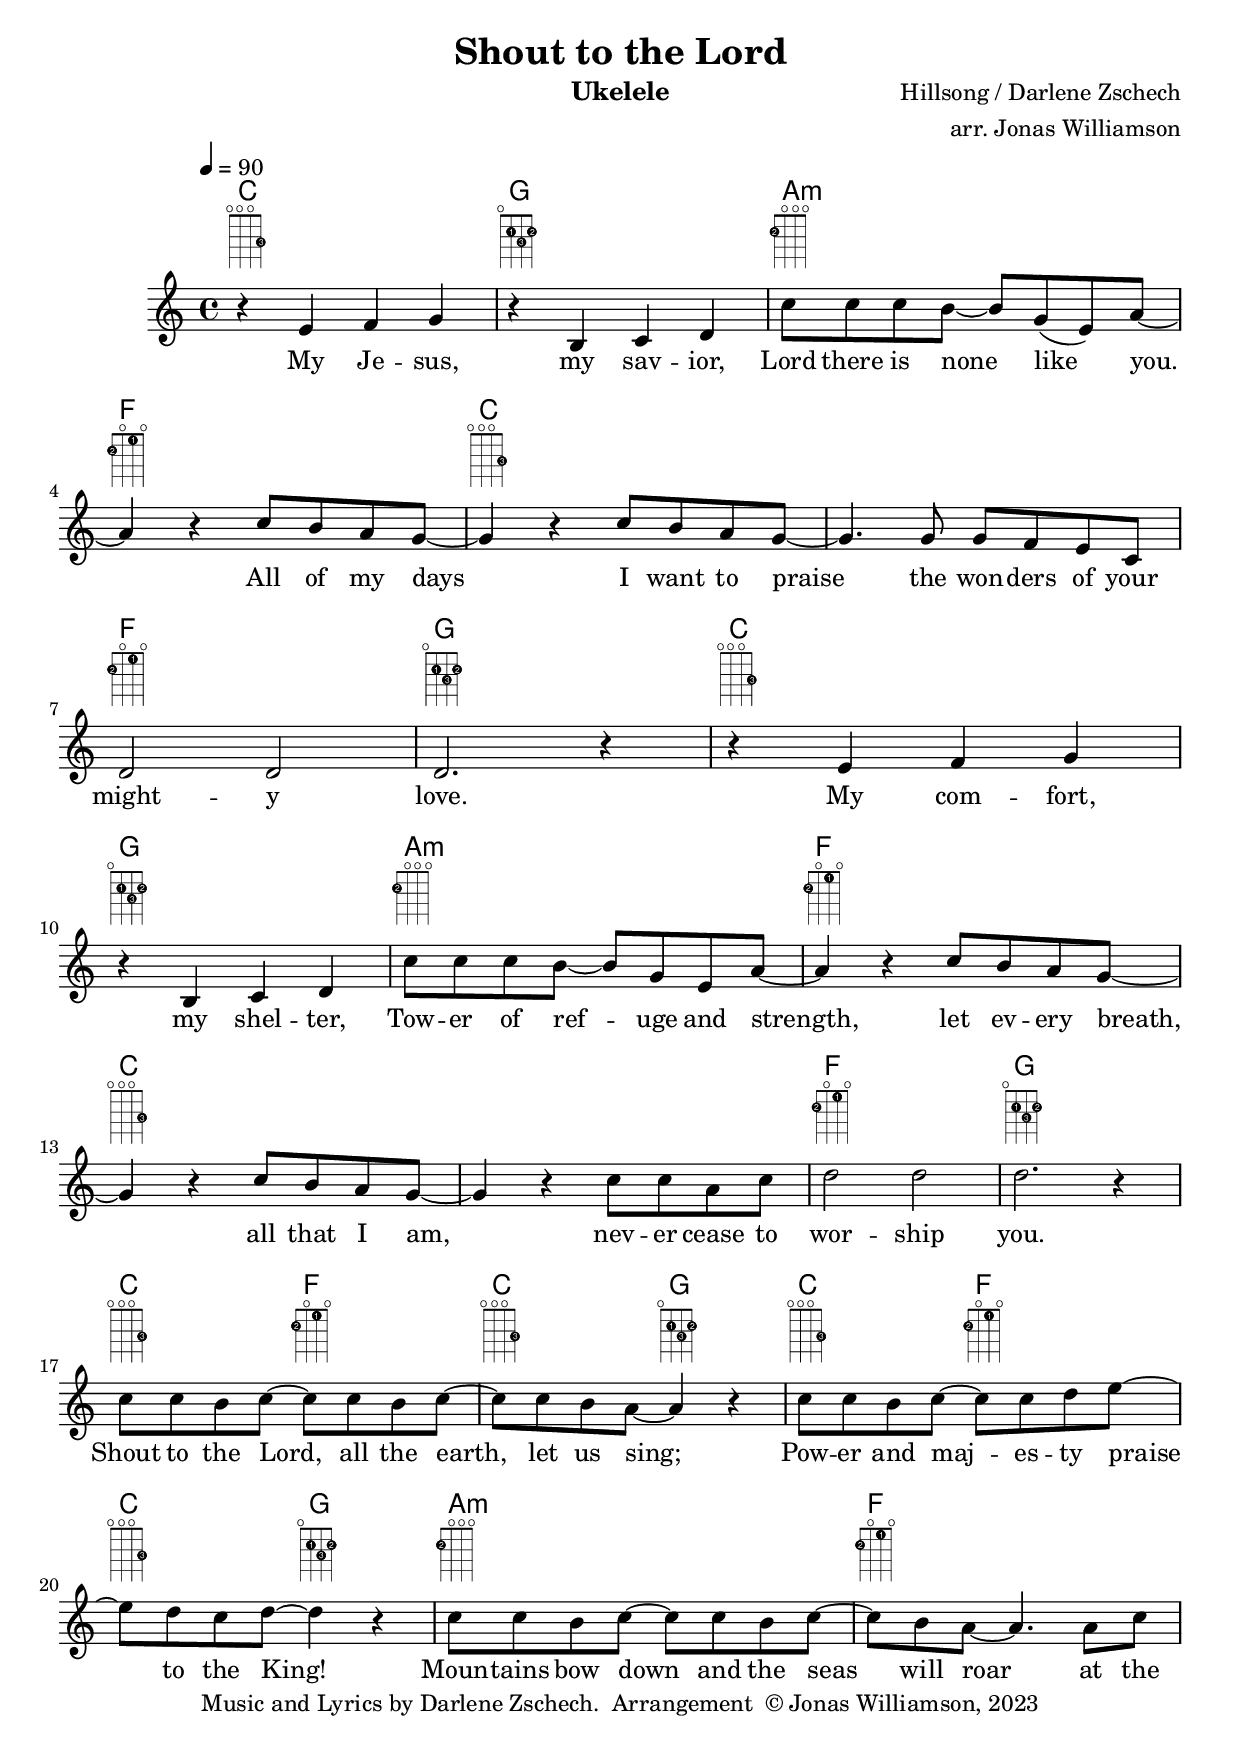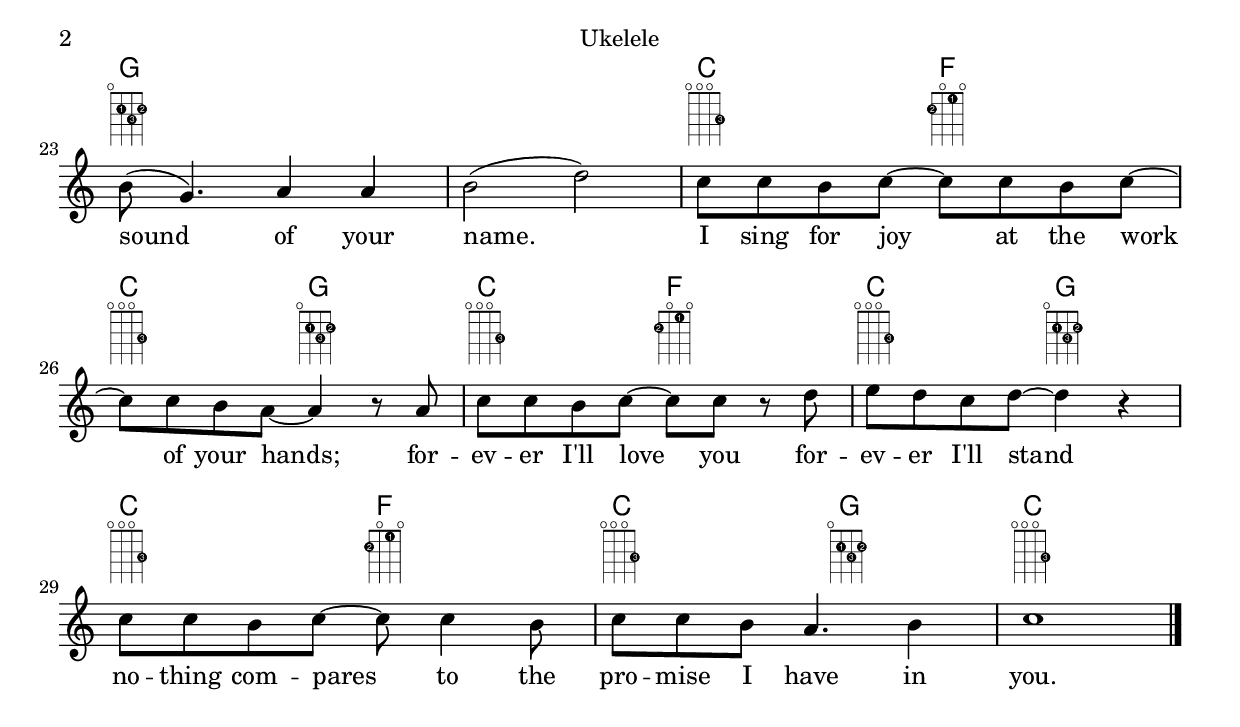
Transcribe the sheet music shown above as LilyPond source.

\version "2.19.83"
\include "predefined-ukulele-fretboards.ly"
\header {
       title = "Shout to the Lord"
       composer = "Hillsong / Darlene Zschech"
       instrument = "Ukelele"
       arranger = "arr. Jonas Williamson"
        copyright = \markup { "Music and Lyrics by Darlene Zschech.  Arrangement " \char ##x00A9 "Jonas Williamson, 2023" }
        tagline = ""}


     global = {
        \time 4/4
	\tempo 4=90
	
}
     

	
    myChords = \chordmode { \set Staff.midiInstrument = "banjo" \set chordChanges = ##t
        c1
        g1
        a1:min
        f1
        c1
        c1
        f1
        g1

        c1
        g1
        a1:min
        f1
        c1
        c1
        f1
        g1

        c2 f2
        c2 g2
        c2 f2
        c2 g2
        a1:min
        f1
        g1
        g1

        c2 f2
        c2 g2
        c2 f2
        c2 g2
        c2 f2
        c2 g2
        c1            
    
    


        
       
       
 
    }
    
    fretBoards = {  \set Staff.stringTunings = #ukulele-tuning
        \override FretBoard.fret-diagram-details.finger-code = #'in-dot
        \myChords}

     vocals =  \relative c' { \set Staff.midiInstrument = "banjo"
        \key c\major 
     r4 e4 f4 g4
    r4 b,4 c4 d4
    c'8 c8 c8 b8 ~ b8 g8 ( e8 ) a8 ~ 
    \break 

    a4 r4 c8 b8 a8 g8 ~ 
    g4 r4 c8 b8 a8 g8 ~ 
    g4. g8 g8 f8 e8 c8 
    \break

    d2 d2 
    d2. r4
   r4 e4 f4 g4
    \break
    r4 b,4 c4 d4
    c'8 c8 c8 b8 ~ b8 g8  e8  a8 ~ 
    a4 r4 c8 b8 a8 g8 ~ 
    \break    

    g4 r4 c8 b8 a8 g8 ~
    g4 r4 c8 c8 a8 c8
    d2 d2 d2. r4 
    \break 

    c8 c8 b8 c8 ~ c8 c8 b8 c8 ~
    c8 c8 b8 a8 ~ a4 r4
    c8 c8 b8 c8 ~ c8 c8 d8 e8 ~
    \break 


    e8 d8 c8 d8 ~ d4 r4 
    c8 c8 b8 c8 ~ c8 c8 b8 c8 ~
    c8 b8 a8 ~ a4. a8 c8 
\break
    b8 (g4.)  a4 a4 
    b2 ( d2 )


    c8 c8 b8 c8 ~ c8 c8 b8 c8 ~
\break



    c8 c8 b8 a8 ~ a4 r8 a8
    c8 c8 b8 c8 ~ c8 c8 r8 d8 
    e8 d8 c8 d8 ~ d4 r4

    \break
    c8 c8 b8 c8 ~ c8 c4 b8 
    c8 c8 b8 a4. b4 
    c1


    
    

    
    
       

      
        
        
        
 
    
        \bar "|."
    
  }
 

         
    

	\addlyrics {My Je -- sus, my sav -- ior, Lord there is none like you.  All of my days I want to praise the won -- ders of your might -- y love.  My com -- fort, my shel -- ter, Tow -- er of ref -- uge and strength, let ev -- ery breath, all that I am, nev -- er cease to wor -- ship you.  Shout to the Lord, all the earth, let us sing; Pow -- er and maj -- es -- ty praise to the King!  Moun -- tains bow down and the seas will roar at the sound of your name. I sing for joy at the work of your hands; for -- ev -- er I'll love you for -- ev -- er I'll stand  no -- thing com -- pares to the pro -- mise I have in you. }



     \score {
         
        \new StaffGroup <<
           \new ChordNames \myChords 
           \new FretBoards \fretBoards
           \new Staff << \global \vocals >>


     >>
     \layout {\context {
      \Score
      \override SpacingSpanner.base-shortest-duration = #(ly:make-moment 1/16)
      \override VerticalAxisGroup
              .default-staff-staff-spacing
              .basic-distance = #200
}
    \context {
    \Staff
    \override VerticalAxisGroup
              .default-staff-staff-spacing
              .basic-distance = 200
  }
  }


        \midi { \tempo 4=130}
     }  
